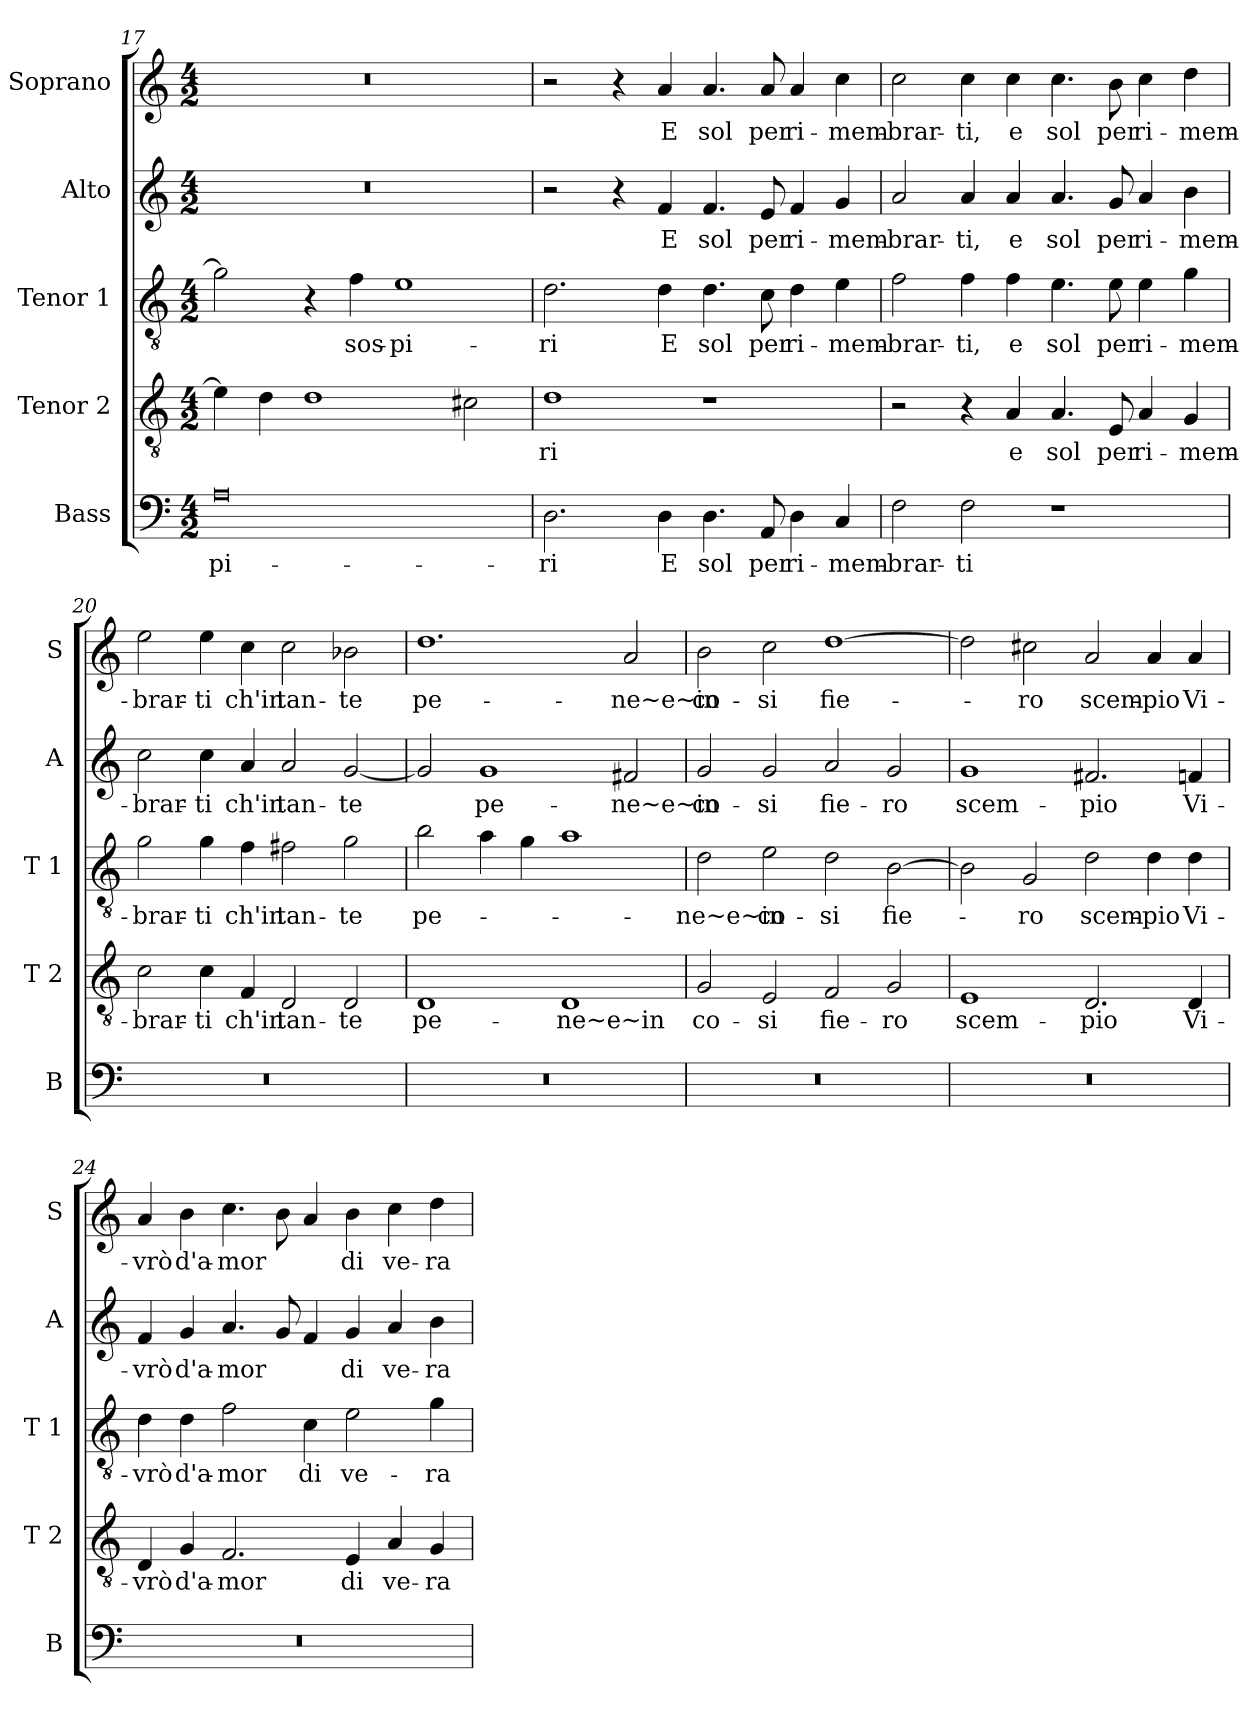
**kern	**text	**kern	**text	**kern	**text	**kern	**text	**kern	**text
*part5	*part5	*part4	*part4	*part3	*part3	*part2	*part2	*part1	*part1
*staff5	*staff5	*staff4	*staff4	*staff3	*staff3	*staff2	*staff2	*staff1	*staff1
*I"Bass	*	*I"Tenor 2	*	*I"Tenor 1	*	*I"Alto	*	*I"Soprano	*
*I'B	*	*I'T 2	*	*I'T 1	*	*I'A	*	*I'S	*
*clefF4	*	*clefGv2	*	*clefGv2	*	*clefG2	*	*clefG2	*
*k[]	*	*k[]	*	*k[]	*	*k[]	*	*k[]	*
*M4/2	*	*M4/2	*	*M4/2	*	*M4/2	*	*M4/2	*
=17	=17	=17	=17	=17	=17	=17	=17	=17	=17
!	!LO:LY:b	!	!	!	!	!	!	!	!
0A	-pi-	4e\]	.	2g\]	.	0r	.	0r	.
.	.	4d\	.	.	.	.	.	.	.
.	.	1d	.	4r	.	.	.	.	.
!	!	!	!	!	!LO:LY:b	!	!	!	!
.	.	.	.	4f\	sos-	.	.	.	.
!	!	!	!	!	!LO:LY:b	!	!	!	!
.	.	.	.	1e	-pi-	.	.	.	.
.	.	2c#X\	.	.	.	.	.	.	.
=18	=18	=18	=18	=18	=18	=18	=18	=18	=18
!	!LO:LY:b	!	!LO:LY:b	!	!LO:LY:b	!	!	!	!
2.D\	-ri	1d	-ri	2.d\	-ri	2r	.	2r	.
.	.	.	.	.	.	4r	.	4r	.
!	!LO:LY:b	!	!	!	!LO:LY:b	!	!LO:LY:b	!	!LO:LY:b
4D\	E	.	.	4d\	E	4f/	E	4a/	E
!	!LO:LY:b	!	!	!	!LO:LY:b	!	!LO:LY:b	!	!LO:LY:b
4.D\	sol	1r	.	4.d\	sol	4.f/	sol	4.a/	sol
!	!LO:LY:b	!	!	!	!LO:LY:b	!	!LO:LY:b	!	!LO:LY:b
8AA/	per	.	.	8c\	per	8e/	per	8a/	per
!	!LO:LY:b	!	!	!	!LO:LY:b	!	!LO:LY:b	!	!LO:LY:b
4D\	ri-	.	.	4d\	ri-	4f/	ri-	4a/	ri-
!	!LO:LY:b	!	!	!	!LO:LY:b	!	!LO:LY:b	!	!LO:LY:b
4C/	-mem-	.	.	4e\	-mem-	4g/	-mem-	4cc\	-mem-
!!LO:PB:g=z
=19	=19	=19	=19	=19	=19	=19	=19	=19	=19
!	!LO:LY:b	!	!	!	!LO:LY:b	!	!LO:LY:b	!	!LO:LY:b
2F\	-brar-	2r	.	2f\	-brar-	2a/	-brar-	2cc\	-brar-
!	!LO:LY:b	!	!	!	!LO:LY:b	!	!LO:LY:b	!	!LO:LY:b
2F\	-ti	4r	.	4f\	-ti,	4a/	-ti,	4cc\	-ti,
!	!	!	!LO:LY:b	!	!LO:LY:b	!	!LO:LY:b	!	!LO:LY:b
.	.	4A/	e	4f\	e	4a/	e	4cc\	e
!	!	!	!LO:LY:b	!	!LO:LY:b	!	!LO:LY:b	!	!LO:LY:b
1r	.	4.A/	sol	4.e\	sol	4.a/	sol	4.cc\	sol
!	!	!	!LO:LY:b	!	!LO:LY:b	!	!LO:LY:b	!	!LO:LY:b
.	.	8E/	per	8e\	per	8g/	per	8b\	per
!	!	!	!LO:LY:b	!	!LO:LY:b	!	!LO:LY:b	!	!LO:LY:b
.	.	4A/	ri-	4e\	ri-	4a/	ri-	4cc\	ri-
!	!	!	!LO:LY:b	!	!LO:LY:b	!	!LO:LY:b	!	!LO:LY:b
.	.	4G/	-mem-	4g\	-mem-	4b\	-mem-	4dd\	-mem-
=20	=20	=20	=20	=20	=20	=20	=20	=20	=20
!	!	!	!LO:LY:b	!	!LO:LY:b	!	!LO:LY:b	!	!LO:LY:b
0r	.	2c\	-brar-	2g\	-brar-	2cc\	-brar-	2ee\	-brar-
!	!	!	!LO:LY:b	!	!LO:LY:b	!	!LO:LY:b	!	!LO:LY:b
.	.	4c\	-ti	4g\	-ti	4cc\	-ti	4ee\	-ti
!	!	!	!LO:LY:b	!	!LO:LY:b	!	!LO:LY:b	!	!LO:LY:b
.	.	4F/	ch'in	4f\	ch'in	4a/	ch'in	4cc\	ch'in
!	!	!	!LO:LY:b	!	!LO:LY:b	!	!LO:LY:b	!	!LO:LY:b
.	.	2D/	tan-	2f#X\	tan-	2a/	tan-	2cc\	tan-
!	!	!	!LO:LY:b	!	!LO:LY:b	!	!LO:LY:b	!	!LO:LY:b
.	.	2D/	-te	2g\	-te	[2g/	-te	2b-X\	-te
=21	=21	=21	=21	=21	=21	=21	=21	=21	=21
!	!	!	!LO:LY:b	!	!LO:LY:b	!	!	!	!LO:LY:b
0r	.	1D	pe-	2b\	pe-	2g/]	.	1.dd	pe-
!	!	!	!	!	!	!	!LO:LY:b	!	!
.	.	.	.	4a\	.	1g	pe-	.	.
.	.	.	.	4g\	.	.	.	.	.
!	!	!	!LO:LY:b	!	!	!	!	!	!
.	.	1D	-ne~e~in	1a	.	.	.	.	.
!	!	!	!	!	!	!	!LO:LY:b	!	!LO:LY:b
.	.	.	.	.	.	2f#X/	-ne~e~in	2a/	-ne~e~in
=22	=22	=22	=22	=22	=22	=22	=22	=22	=22
!	!	!	!LO:LY:b	!	!LO:LY:b	!	!LO:LY:b	!	!LO:LY:b
0r	.	2G/	co-	2d\	-ne~e~in	2g/	co-	2b\	co-
!	!	!	!LO:LY:b	!	!LO:LY:b	!	!LO:LY:b	!	!LO:LY:b
.	.	2E/	-si	2e\	co-	2g/	-si	2cc\	-si
!	!	!	!LO:LY:b	!	!LO:LY:b	!	!LO:LY:b	!	!LO:LY:b
.	.	2F/	fie-	2d\	-si	2a/	fie-	[1dd	fie-
!	!	!	!LO:LY:b	!	!LO:LY:b	!	!LO:LY:b	!	!
.	.	2G/	-ro	[2B\	fie-	2g/	-ro	.	.
!!LO:LB:g=z
=23	=23	=23	=23	=23	=23	=23	=23	=23	=23
!	!	!	!LO:LY:b	!	!	!	!LO:LY:b	!	!
0r	.	1E	scem-	2B\]	.	1g	scem-	2dd\]	.
!	!	!	!	!	!LO:LY:b	!	!	!	!LO:LY:b
.	.	.	.	2G/	-ro	.	.	2cc#X\	-ro
!	!	!	!LO:LY:b	!	!LO:LY:b	!	!LO:LY:b	!	!LO:LY:b
.	.	2.D/	-pio	2d\	scem-	2.f#X/	-pio	2a/	scem-
!	!	!	!	!	!LO:LY:b	!	!	!	!LO:LY:b
.	.	.	.	4d\	-pio	.	.	4a/	-pio
!	!	!	!LO:LY:b	!	!LO:LY:b	!	!LO:LY:b	!	!LO:LY:b
.	.	4D/	Vi-	4d\	Vi-	4fn/	Vi-	4a/	Vi-
=24	=24	=24	=24	=24	=24	=24	=24	=24	=24
!	!	!	!LO:LY:b	!	!LO:LY:b	!	!LO:LY:b	!	!LO:LY:b
0r	.	4D/	-vrò	4d\	-vrò	4f/	-vrò	4a/	-vrò
!	!	!	!LO:LY:b	!	!LO:LY:b	!	!LO:LY:b	!	!LO:LY:b
.	.	4G/	d'a-	4d\	d'a-	4g/	d'a-	4b\	d'a-
!	!	!	!LO:LY:b	!	!LO:LY:b	!	!LO:LY:b	!	!LO:LY:b
.	.	2.F/	-mor	2f\	-mor	4.a/	-mor	4.cc\	-mor
.	.	.	.	.	.	8g/	.	8b\	.
!	!	!	!	!	!LO:LY:b	!	!	!	!
.	.	.	.	4c\	di	4f/	.	4a/	.
!	!	!	!LO:LY:b	!	!LO:LY:b	!	!LO:LY:b	!	!LO:LY:b
.	.	4E/	di	2e\	ve-	4g/	di	4b\	di
!	!	!	!LO:LY:b	!	!	!	!LO:LY:b	!	!LO:LY:b
.	.	4A/	ve-	.	.	4a/	ve-	4cc\	ve-
!	!	!	!LO:LY:b	!	!LO:LY:b	!	!LO:LY:b	!	!LO:LY:b
.	.	4G/	-ra	4g\	-ra	4b\	-ra	4dd\	-ra
=	=	=	=	=	=	=	=	=	=
*-	*-	*-	*-	*-	*-	*-	*-	*-	*-
